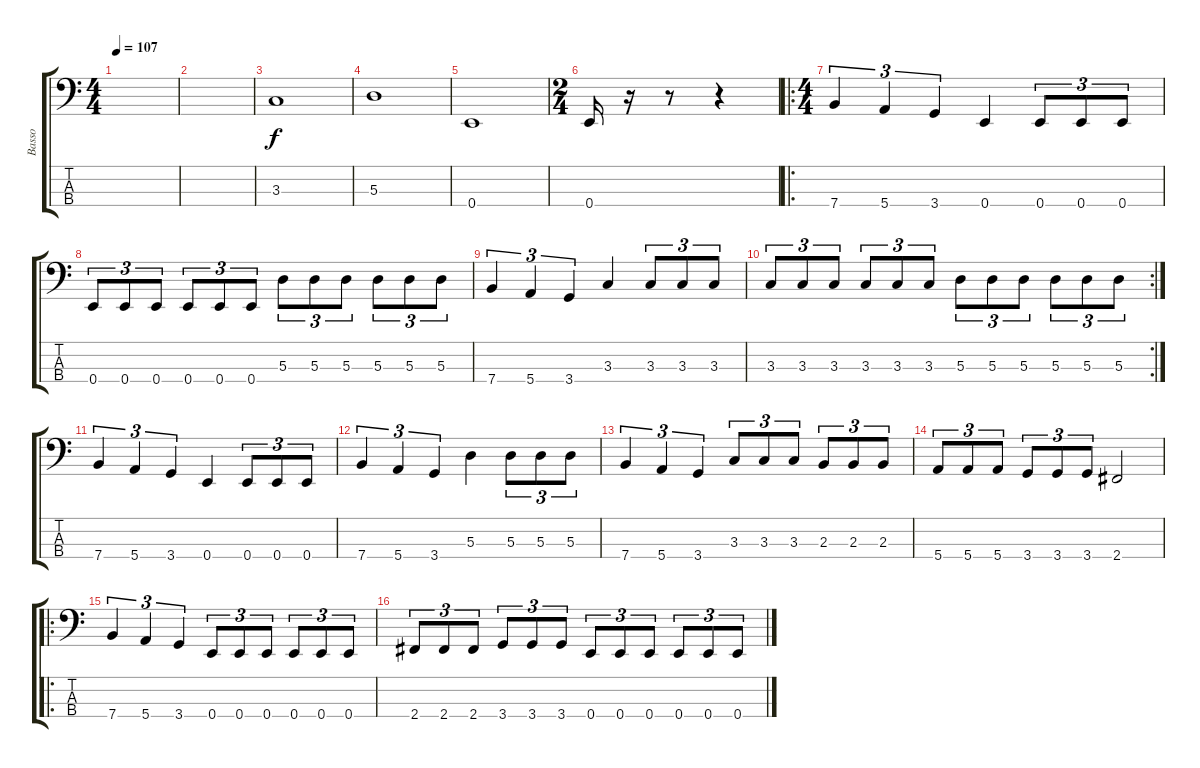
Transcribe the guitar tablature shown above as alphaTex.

\track ("Basso" "Basso") {instrument electricbassfinger}
\staff {score tabs}
\tuning (G2 D2 A1 E1) {hide}
\ts (4 4)
\tempo 107
\clef f4
\ks c
|
|
3.3.1 |
5.3.1 |
0.4.1 |
\ts (2 4)
0.4.16 r.16 r.8 r.4 |
\ro
\ts (4 4)
7.4.4{tu (3 2)} 5.4.4{tu (3 2)} 3.4.4{tu (3 2)} 0.4.4 0.4.8{tu (3 2)} 0.4.8{tu (3 2)} 0.4.8{tu (3 2)} |
0.4.8{tu (3 2)} 0.4.8{tu (3 2)} 0.4.8{tu (3 2)} 0.4.8{tu (3 2)} 0.4.8{tu (3 2)} 0.4.8{tu (3 2)} 5.3.8{tu (3 2)} 5.3.8{tu (3 2)} 5.3.8{tu (3 2)} 5.3.8{tu (3 2)} 5.3.8{tu (3 2)} 5.3.8{tu (3 2)} |
7.4.4{tu (3 2)} 5.4.4{tu (3 2)} 3.4.4{tu (3 2)} 3.3.4 3.3.8{tu (3 2)} 3.3.8{tu (3 2)} 3.3.8{tu (3 2)} |
\rc 2
3.3.8{tu (3 2)} 3.3.8{tu (3 2)} 3.3.8{tu (3 2)} 3.3.8{tu (3 2)} 3.3.8{tu (3 2)} 3.3.8{tu (3 2)} 5.3.8{tu (3 2)} 5.3.8{tu (3 2)} 5.3.8{tu (3 2)} 5.3.8{tu (3 2)} 5.3.8{tu (3 2)} 5.3.8{tu (3 2)} |
7.4.4{tu (3 2)} 5.4.4{tu (3 2)} 3.4.4{tu (3 2)} 0.4.4 0.4.8{tu (3 2)} 0.4.8{tu (3 2)} 0.4.8{tu (3 2)} |
7.4.4{tu (3 2)} 5.4.4{tu (3 2)} 3.4.4{tu (3 2)} 5.3.4 5.3.8{tu (3 2)} 5.3.8{tu (3 2)} 5.3.8{tu (3 2)} |
7.4.4{tu (3 2)} 5.4.4{tu (3 2)} 3.4.4{tu (3 2)} 3.3.8{tu (3 2)} 3.3.8{tu (3 2)} 3.3.8{tu (3 2)} 2.3.8{tu (3 2)} 2.3.8{tu (3 2)} 2.3.8{tu (3 2)} |
5.4.8{tu (3 2)} 5.4.8{tu (3 2)} 5.4.8{tu (3 2)} 3.4.8{tu (3 2)} 3.4.8{tu (3 2)} 3.4.8{tu (3 2)} 2.4.2 |
\ro
7.4.4{tu (3 2)} 5.4.4{tu (3 2)} 3.4.4{tu (3 2)} 0.4.8{tu (3 2)} 0.4.8{tu (3 2)} 0.4.8{tu (3 2)} 0.4.8{tu (3 2)} 0.4.8{tu (3 2)} 0.4.8{tu (3 2)} |
2.4.8{tu (3 2)} 2.4.8{tu (3 2)} 2.4.8{tu (3 2)} 3.4.8{tu (3 2)} 3.4.8{tu (3 2)} 3.4.8{tu (3 2)} 0.4.8{tu (3 2)} 0.4.8{tu (3 2)} 0.4.8{tu (3 2)} 0.4.8{tu (3 2)} 0.4.8{tu (3 2)} 0.4.8{tu (3 2)}
